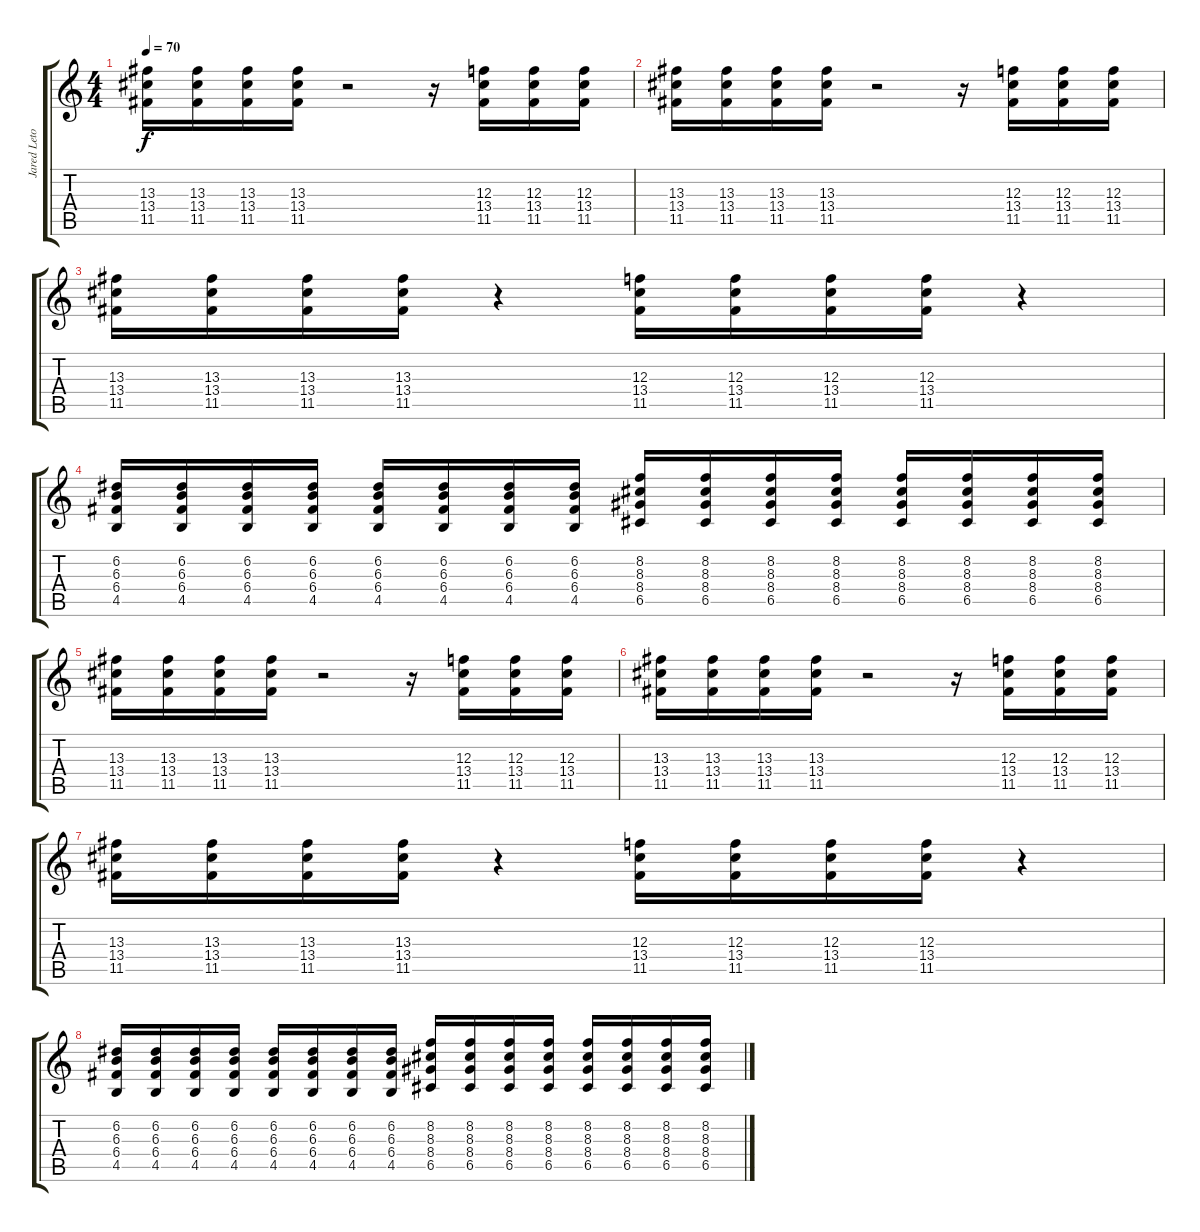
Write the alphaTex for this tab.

\track ("Jared Leto - Guitar" "Jared Leto") {instrument overdrivenguitar}
\staff {score tabs}
\tuning (D4 A3 F3 C3 G2 C2) {hide}
\ts (4 4)
\tempo 70
\clef g2
\ks c
(13.3 13.4 11.5).16{dy f} (13.3 13.4 11.5).16 (13.3 13.4 11.5).16 (13.3 13.4 11.5).16 r.2 r.16 (12.3 13.4 11.5).16 (12.3 13.4 11.5).16 (12.3 13.4 11.5).16 |
(13.3 13.4 11.5).16 (13.3 13.4 11.5).16 (13.3 13.4 11.5).16 (13.3 13.4 11.5).16 r.2 r.16 (12.3 13.4 11.5).16 (12.3 13.4 11.5).16 (12.3 13.4 11.5).16 |
(13.3 13.4 11.5).16 (13.3 13.4 11.5).16 (13.3 13.4 11.5).16 (13.3 13.4 11.5).16 r.4 (12.3 13.4 11.5).16 (12.3 13.4 11.5).16 (12.3 13.4 11.5).16 (12.3 13.4 11.5).16 r.4 |
(6.2 6.3 6.4 4.5).16 (6.2 6.3 6.4 4.5).16 (6.2 6.3 6.4 4.5).16 (6.2 6.3 6.4 4.5).16 (6.2 6.3 6.4 4.5).16 (6.2 6.3 6.4 4.5).16 (6.2 6.3 6.4 4.5).16 (6.2 6.3 6.4 4.5).16 (8.2 8.3 8.4 6.5).16 (8.2 8.3 8.4 6.5).16 (8.2 8.3 8.4 6.5).16 (8.2 8.3 8.4 6.5).16 (8.2 8.3 8.4 6.5).16 (8.2 8.3 8.4 6.5).16 (8.2 8.3 8.4 6.5).16 (8.2 8.3 8.4 6.5).16 |
(13.3 13.4 11.5).16 (13.3 13.4 11.5).16 (13.3 13.4 11.5).16 (13.3 13.4 11.5).16 r.2 r.16 (12.3 13.4 11.5).16 (12.3 13.4 11.5).16 (12.3 13.4 11.5).16 |
(13.3 13.4 11.5).16 (13.3 13.4 11.5).16 (13.3 13.4 11.5).16 (13.3 13.4 11.5).16 r.2 r.16 (12.3 13.4 11.5).16 (12.3 13.4 11.5).16 (12.3 13.4 11.5).16 |
(13.3 13.4 11.5).16 (13.3 13.4 11.5).16 (13.3 13.4 11.5).16 (13.3 13.4 11.5).16 r.4 (12.3 13.4 11.5).16 (12.3 13.4 11.5).16 (12.3 13.4 11.5).16 (12.3 13.4 11.5).16 r.4 |
(6.2 6.3 6.4 4.5).16 (6.2 6.3 6.4 4.5).16 (6.2 6.3 6.4 4.5).16 (6.2 6.3 6.4 4.5).16 (6.2 6.3 6.4 4.5).16 (6.2 6.3 6.4 4.5).16 (6.2 6.3 6.4 4.5).16 (6.2 6.3 6.4 4.5).16 (8.2 8.3 8.4 6.5).16 (8.2 8.3 8.4 6.5).16 (8.2 8.3 8.4 6.5).16 (8.2 8.3 8.4 6.5).16 (8.2 8.3 8.4 6.5).16 (8.2 8.3 8.4 6.5).16 (8.2 8.3 8.4 6.5).16 (8.2 8.3 8.4 6.5).16
